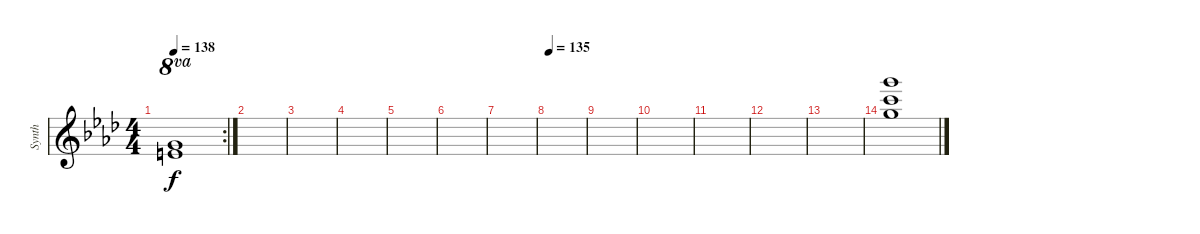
\track ("Synth" "Synth") {instrument stringensemble2}
\staff {score}
\tuning (D4 A3 F3 C3 G2 C2) {hide}
\rc 2
\ts (4 4)
\tempo 138
\clef g2
\ks ab
(17.1{t} 19.2{t}).1{ot 8va dy f} |
|
|
|
|
|
|
\tempo 135
|
|
|
|
|
|
(29.1 27.2 26.3).1{volume 13 instrument rockorgan}
